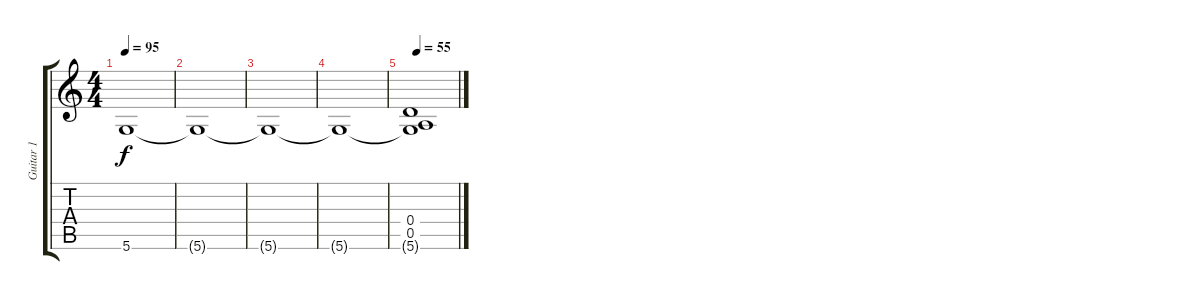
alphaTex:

\track ("Guitar 1" "Guitar 1") {instrument distortionguitar}
\staff {score tabs}
\tuning (E4 B3 G3 D3 A2 D2) {hide}
\ts (4 4)
\tempo 95
\clef g2
\ks c
5.6{t}.1{dy f} |
5.6{t}.1 |
5.6{t}.1 |
5.6{t}.1 |
\tempo 55
(0.4 0.5 5.6{t}).1
